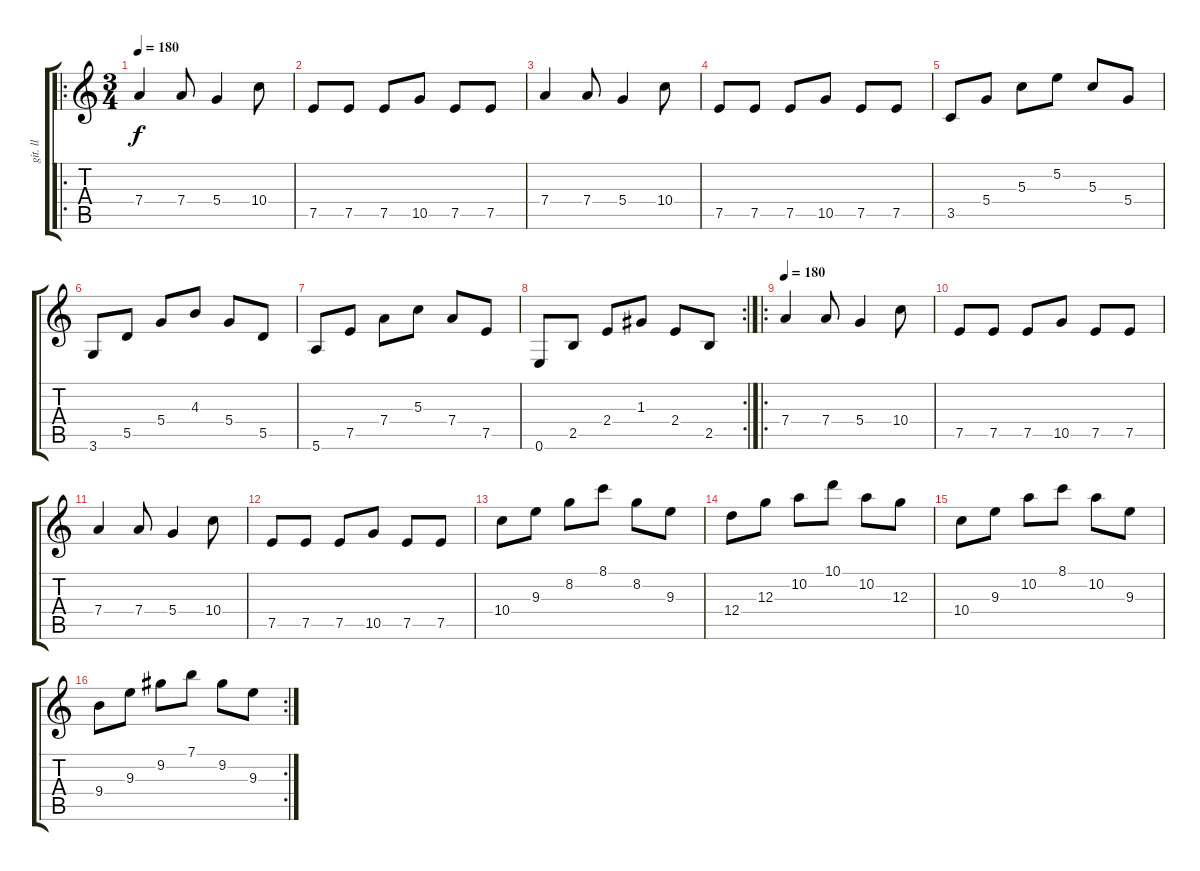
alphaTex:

\track ("git. ll" "git. ll") {instrument overdrivenguitar}
\staff {score tabs}
\tuning (E4 B3 G3 D3 A2 E2) {hide}
\ro
\ts (3 4)
\tempo 180
\clef g2
\ks c
7.4.4{dy f} 7.4.8 5.4.4 10.4.8 |
7.5.8 7.5.8 7.5.8 10.5.8 7.5.8 7.5.8 |
7.4.4 7.4.8 5.4.4 10.4.8 |
7.5.8 7.5.8 7.5.8 10.5.8 7.5.8 7.5.8 |
3.5.8 5.4.8 5.3.8 5.2.8 5.3.8 5.4.8 |
3.6.8 5.5.8 5.4.8 4.3.8 5.4.8 5.5.8 |
5.6.8 7.5.8 7.4.8 5.3.8 7.4.8 7.5.8 |
\rc 2
0.6.8 2.5.8 2.4.8 1.3.8 2.4.8 2.5.8 |
\ro
\tempo 180
7.4.4 7.4.8 5.4.4 10.4.8 |
7.5.8 7.5.8 7.5.8 10.5.8 7.5.8 7.5.8 |
7.4.4 7.4.8 5.4.4 10.4.8 |
7.5.8 7.5.8 7.5.8 10.5.8 7.5.8 7.5.8 |
10.4.8 9.3.8 8.2.8 8.1.8 8.2.8 9.3.8 |
12.4.8 12.3.8 10.2.8 10.1.8 10.2.8 12.3.8 |
10.4.8 9.3.8 10.2.8 8.1.8 10.2.8 9.3.8 |
\rc 2
9.4.8 9.3.8 9.2.8 7.1.8 9.2.8 9.3.8
